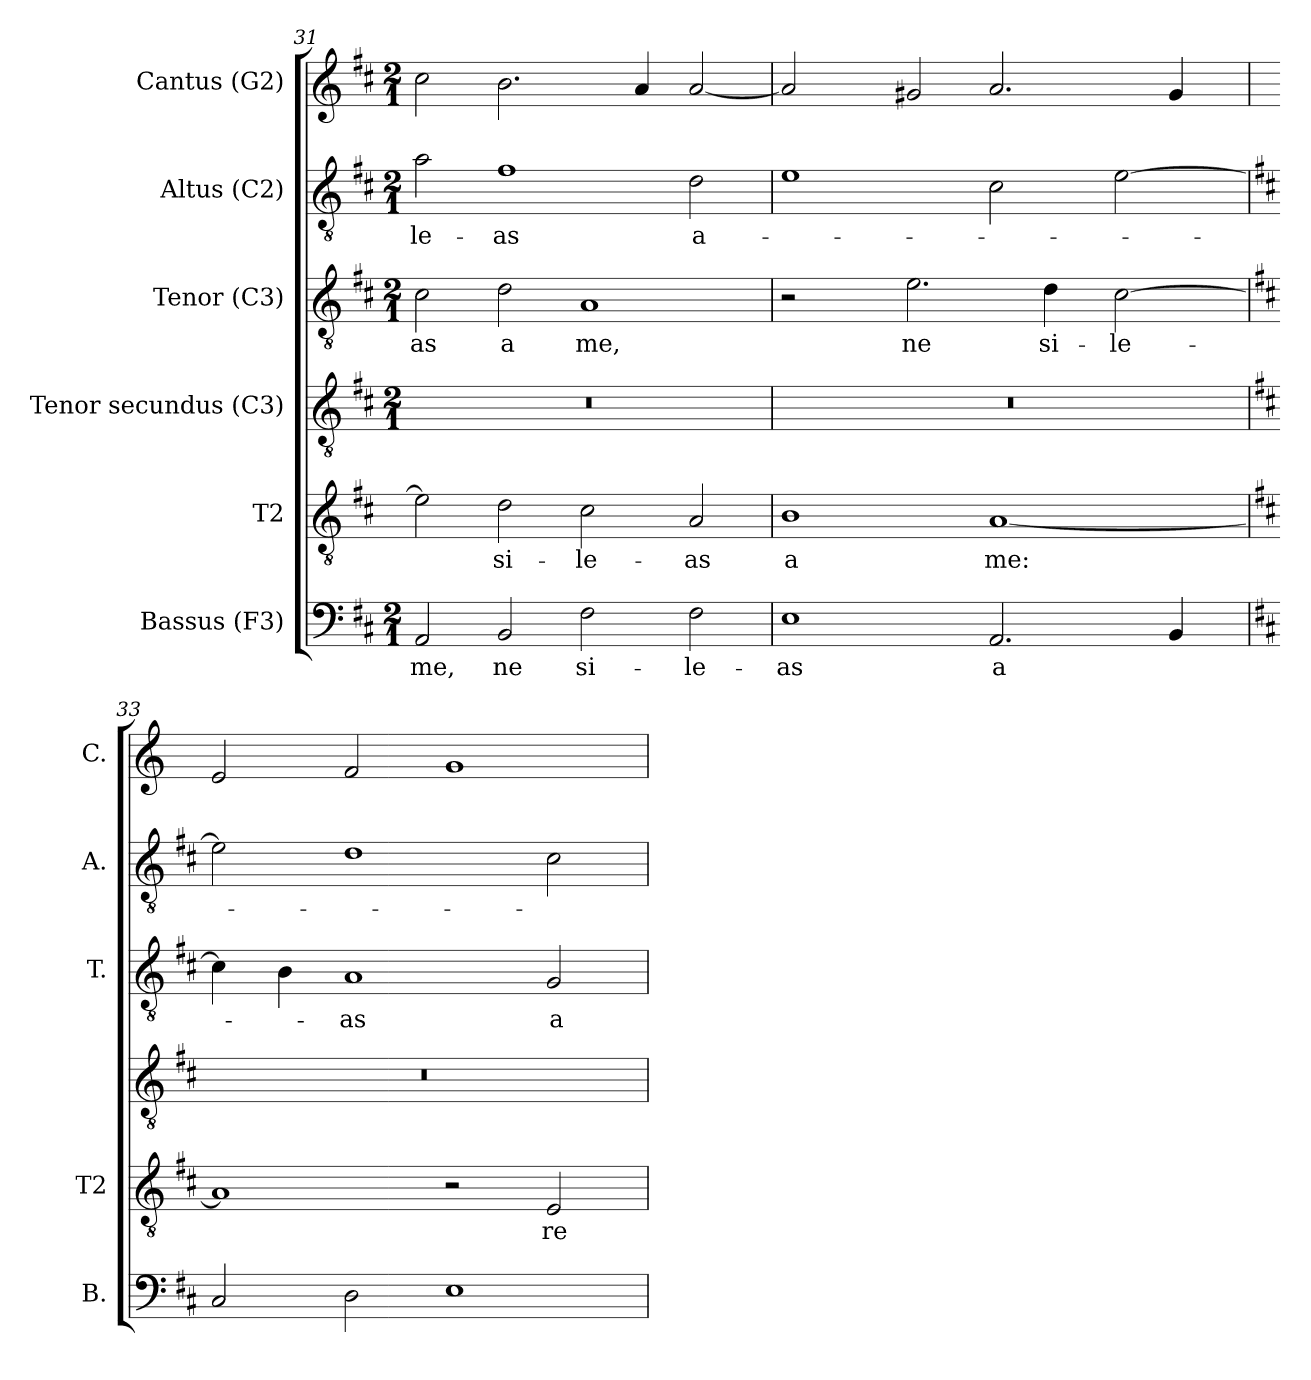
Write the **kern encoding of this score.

**kern	**text	**kern	**text	**kern	**kern	**text	**kern	**text	**kern
*part6	*part6	*part5	*part5	*part4	*part3	*part3	*part2	*part2	*part1
*staff6	*staff6	*staff5	*staff5	*staff4	*staff3	*staff3	*staff2	*staff2	*staff1
*I"Bassus (F3)	*	*I"T2	*	*I"Tenor secundus (C3)	*I"Tenor (C3)	*	*I"Altus (C2)	*	*I"Cantus (G2)
*I'B.	*	*I'T2	*	*	*I'T.	*	*I'A.	*	*I'C.
*clefF4	*	*clefGv2	*	*clefGv2	*clefGv2	*	*clefGv2	*	*clefG2
*k[f#c#]	*	*k[f#c#]	*	*k[f#c#]	*k[f#c#]	*	*k[f#c#]	*	*k[f#c#]
*D:	*	*D:	*	*D:	*D:	*	*D:	*	*D:
*M2/1	*	*	*	*M2/1	*M2/1	*	*M2/1	*	*M2/1
=31	=31	=31	=31	=31	=31	=31	=31	=31	=31
!	!LO:LY:b:cj	!	!	!	!	!LO:LY:b:cj	!	!LO:LY:b:cj	!
2AA/	me,	2e\]	.	0r	2c#\	-as	2a\	-le-	2cc#\
!	!LO:LY:b:cj	!	!LO:LY:b:cj	!	!	!LO:LY:b:cj	!	!LO:LY:b:cj	!
2BB/	ne	2d\	si-	.	2d\	a	1f#	-as	2.b\
!	!LO:LY:b:cj	!	!LO:LY:b:cj	!	!	!LO:LY:b:cj	!	!	!
2F#\	si-	2c#\	-le-	.	1A	me,	.	.	.
.	.	.	.	.	.	.	.	.	4a/
!	!LO:LY:b:cj	!	!LO:LY:b:cj	!	!	!	!	!LO:LY:b:cj	!
2F#\	-le-	2A/	-as	.	.	.	2d\	a-	[>2a/
!!LO:PB:g=z
=32	=32	=32	=32	=32	=32	=32	=32	=32	=32
!	!LO:LY:b:cj	!	!LO:LY:b:rj	!	!	!	!	!	!
*	*	*	*	*	*^	*	*	*	*
1E	-as	1B	a	0r	2r	4ryy	.	1e	.	2a/]
.	.	.	.	.	.	16.ryy	.	.	.	.
.	.	.	.	.	.	1ryy	.	.	.	.
!	!	!	!	!	!	!	!LO:LY:b:cj	!	!	!
.	.	.	.	.	2.e\	.	ne	.	.	2g#/
!	!LO:LY:b:cj	!	!LO:LY:b:cj	!	!	!	!	!	!	!
2.AA/	a	[<1A	me:	.	.	.	.	2c#\	.	2.a/
!	!	!	!	!	!	!	!LO:LY:b:cj	!	!	!
.	.	.	.	.	4d\	.	si-	.	.	.
.	.	.	.	.	.	2ryy	.	.	.	.
!	!	!	!	!	!	!	!LO:LY:b:cj	!	!	!
.	.	.	.	.	[>2c#\	.	-le-	[>2e\	.	.
4BB/	.	.	.	.	.	.	.	.	.	4g#/
.	.	.	.	.	.	8ryy	.	.	.	.
.	.	.	.	.	.	32ryy	.	.	.	.
*	*	*	*	*	*v	*v	*	*	*	*
=33	=33	=33	=33	=33	=33	=33	=33	=33	=33
*	*	*	*	*	*	*	*	*	*k[]
*	*	*	*	*	*	*	*	*	*C:
2C#/	.	1A]	.	0r	4c#\]	.	2e\]	.	2e/
.	.	.	.	.	4B\	.	.	.	.
!	!	!	!	!	!	!LO:LY:b:cj	!	!	!
2D\	.	.	.	.	1A	-as	1d	.	2f/
1E	.	2r	.	.	.	.	.	.	1g
!	!	!	!LO:LY:b:cj	!	!	!LO:LY:b:cj	!	!	!
.	.	2E/	re-	.	2G/	a	2c#\	.	.
=	=	=	=	=	=	=	=	=	=
*-	*-	*-	*-	*-	*-	*-	*-	*-	*-
